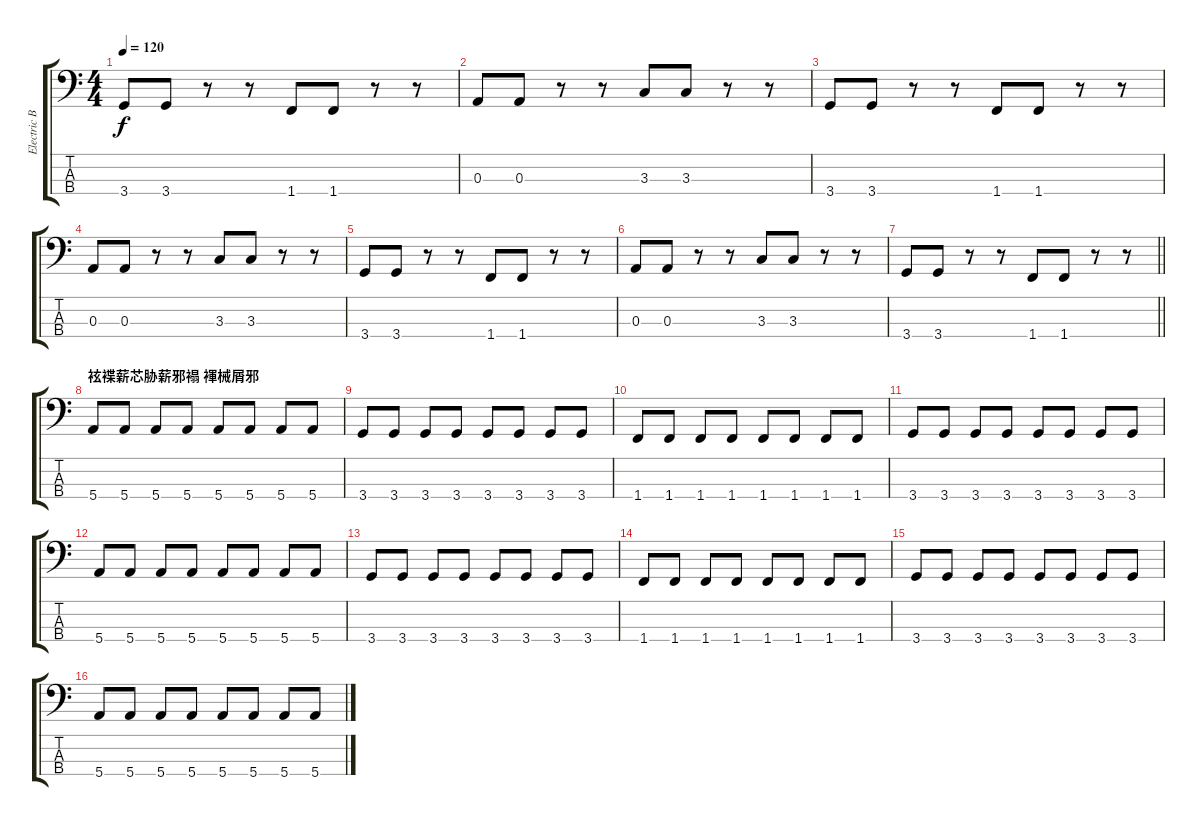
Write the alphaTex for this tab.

\track ("Electric Bass" "Electric B") {instrument electricbassfinger}
\staff {score tabs}
\tuning (G2 D2 A1 E1) {hide}
\ts (4 4)
\tempo 120
\clef f4
\ks c
3.4.8{dy f} 3.4.8 r.8 r.8 1.4.8 1.4.8 r.8 r.8 |
0.3.8 0.3.8 r.8 r.8 3.3.8 3.3.8 r.8 r.8 |
3.4.8 3.4.8 r.8 r.8 1.4.8 1.4.8 r.8 r.8 |
0.3.8 0.3.8 r.8 r.8 3.3.8 3.3.8 r.8 r.8 |
3.4.8 3.4.8 r.8 r.8 1.4.8 1.4.8 r.8 r.8 |
0.3.8 0.3.8 r.8 r.8 3.3.8 3.3.8 r.8 r.8 |
\barLineRight lightlight
3.4.8 3.4.8 r.8 r.8 1.4.8 1.4.8 r.8 r.8 |
\section ("" "袨褋薪芯胁薪邪褟 褌械屑邪")
5.4.8 5.4.8 5.4.8 5.4.8 5.4.8 5.4.8 5.4.8 5.4.8 |
3.4.8 3.4.8 3.4.8 3.4.8 3.4.8 3.4.8 3.4.8 3.4.8 |
1.4.8 1.4.8 1.4.8 1.4.8 1.4.8 1.4.8 1.4.8 1.4.8 |
3.4.8 3.4.8 3.4.8 3.4.8 3.4.8 3.4.8 3.4.8 3.4.8 |
5.4.8 5.4.8 5.4.8 5.4.8 5.4.8 5.4.8 5.4.8 5.4.8 |
3.4.8 3.4.8 3.4.8 3.4.8 3.4.8 3.4.8 3.4.8 3.4.8 |
1.4.8 1.4.8 1.4.8 1.4.8 1.4.8 1.4.8 1.4.8 1.4.8 |
3.4.8 3.4.8 3.4.8 3.4.8 3.4.8 3.4.8 3.4.8 3.4.8 |
5.4.8 5.4.8 5.4.8 5.4.8 5.4.8 5.4.8 5.4.8 5.4.8
